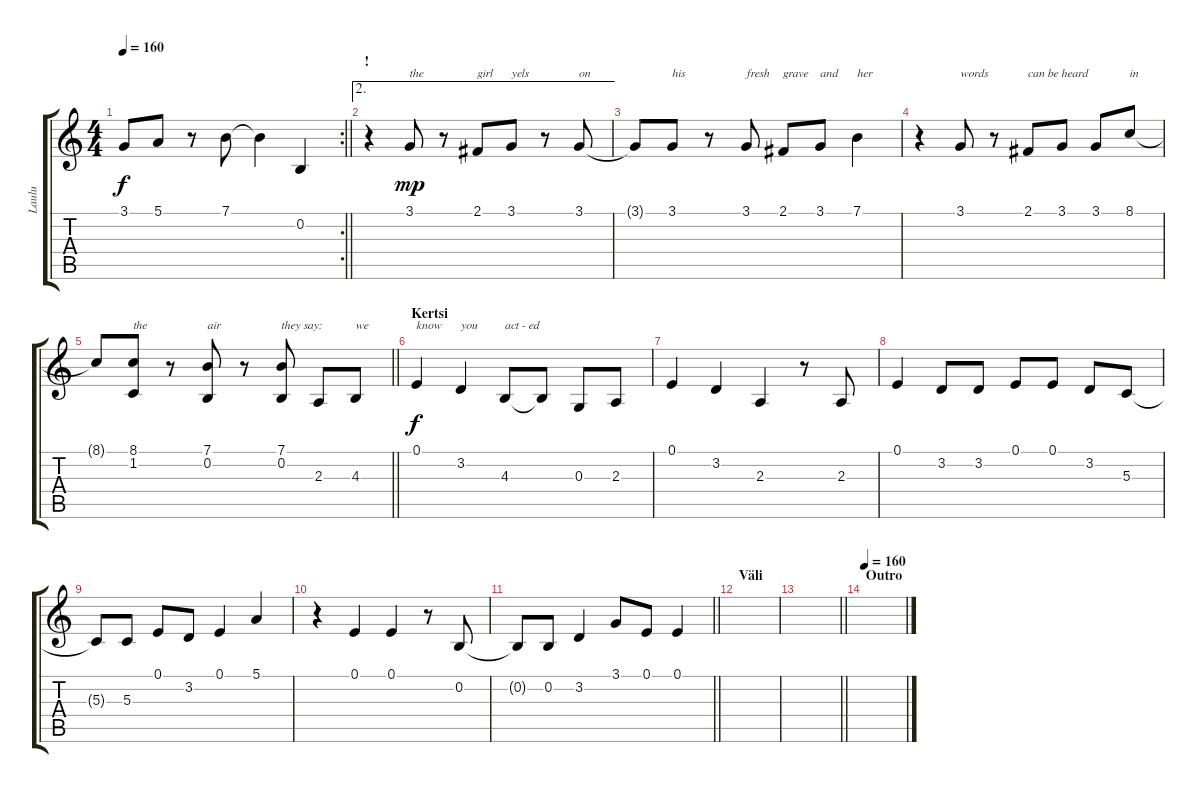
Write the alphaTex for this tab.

\track ("Laulu" "Laulu") {instrument lead6voice}
\staff {score tabs}
\tuning (E4 B3 G3 D3 A2 E2) {hide}
\rc 2
\ts (4 4)
\tempo 160
\clef g2
\barLineRight lightlight
\ks c
3.1.8{dy f} 5.1.8 r.8 7.1.8 7.1{t}.4 0.2.4 |
\ae 2
\section ("" "!")
r.4 3.1.8{txt "the" dy mp} r.8 2.1.8{txt "girl"} 3.1.8{txt "yels"} r.8 3.1.8{txt "on"} |
3.1{t}.8 3.1.8{txt "his"} r.8 3.1.8{txt "fresh"} 2.1.8{txt "grave"} 3.1.8{txt "and"} 7.1.4{txt "her"} |
r.4 3.1.8{txt "words"} r.8 2.1.8{txt "can be heard"} 3.1.8 3.1.8 8.1.8{txt "in "} |
\barLineRight lightlight
8.1{t}.8 (8.1 1.2).8{txt "the"} r.8 (7.1 0.2).8{txt "air"} r.8 (7.1 0.2).8{txt "they say:"} 2.3.8 4.3.8{txt "we"} |
\section ("" "Kertsi")
0.1.4{txt "know" dy f} 3.2.4{txt "you"} 4.3.8{txt "act - ed"} 4.3{t}.8 0.3.8 2.3.8 |
0.1.4 3.2.4 2.3.4 r.8 2.3.8 |
0.1.4 3.2.8 3.2.8 0.1.8 0.1.8 3.2.8 5.3.8 |
5.3{t}.8 5.3.8 0.1.8 3.2.8 0.1.4 5.1.4 |
r.4 0.1.4 0.1.4 r.8 0.2.8 |
\barLineRight lightlight
0.2{t}.8 0.2.8 3.2.4 3.1.8 0.1.8 0.1.4 |
\section ("" "Väli")
|
\barLineRight lightlight
|
\section ("" "Outro")
\tempo 160
